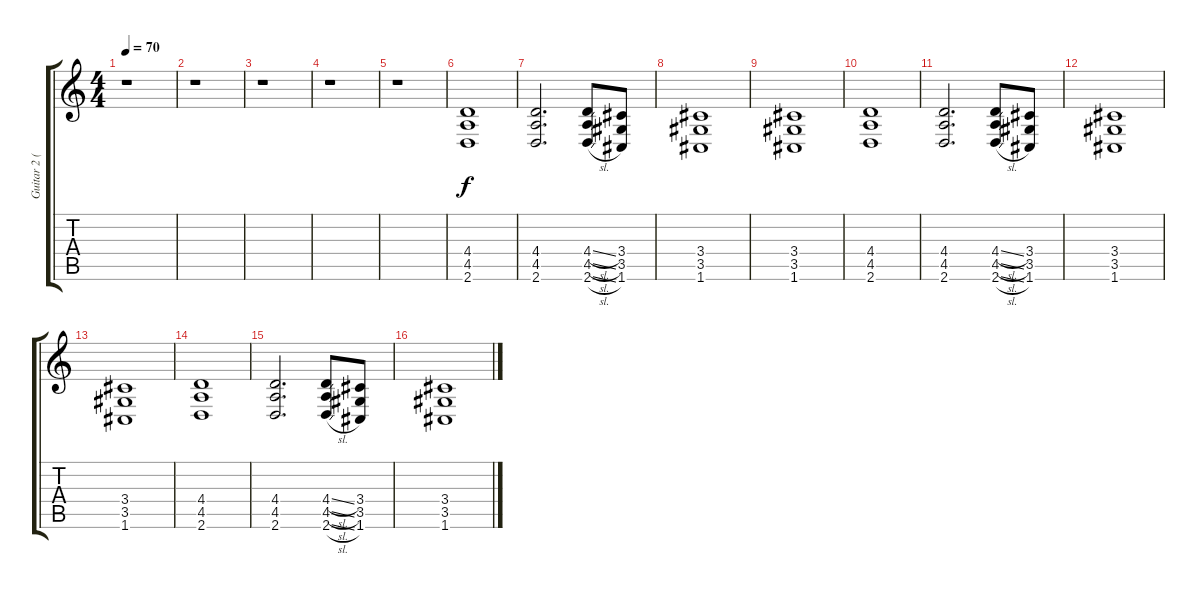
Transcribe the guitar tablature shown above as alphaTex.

\track ("Guitar 2 (Distortion)" "Guitar 2 (") {instrument distortionguitar}
\staff {score tabs}
\tuning (C4 G3 Eb3 Bb2 F2 C2) {hide}
\ts (4 4)
\tempo 70
\clef g2
\ks c
r.1{dy f} |
r.1 |
r.1 |
r.1 |
r.1 |
(4.4 4.5 2.6).1 |
(4.4 4.5 2.6).2{d} (4.4{sl} 4.5{sl} 2.6{sl}).8 (3.4 3.5 1.6).8 |
(3.4 3.5 1.6).1 |
(3.4 3.5 1.6).1 |
(4.4 4.5 2.6).1 |
(4.4 4.5 2.6).2{d} (4.4{sl} 4.5{sl} 2.6{sl}).8 (3.4 3.5 1.6).8 |
(3.4 3.5 1.6).1 |
(3.4 3.5 1.6).1 |
(4.4 4.5 2.6).1 |
(4.4 4.5 2.6).2{d} (4.4{sl} 4.5{sl} 2.6{sl}).8 (3.4 3.5 1.6).8 |
(3.4 3.5 1.6).1
